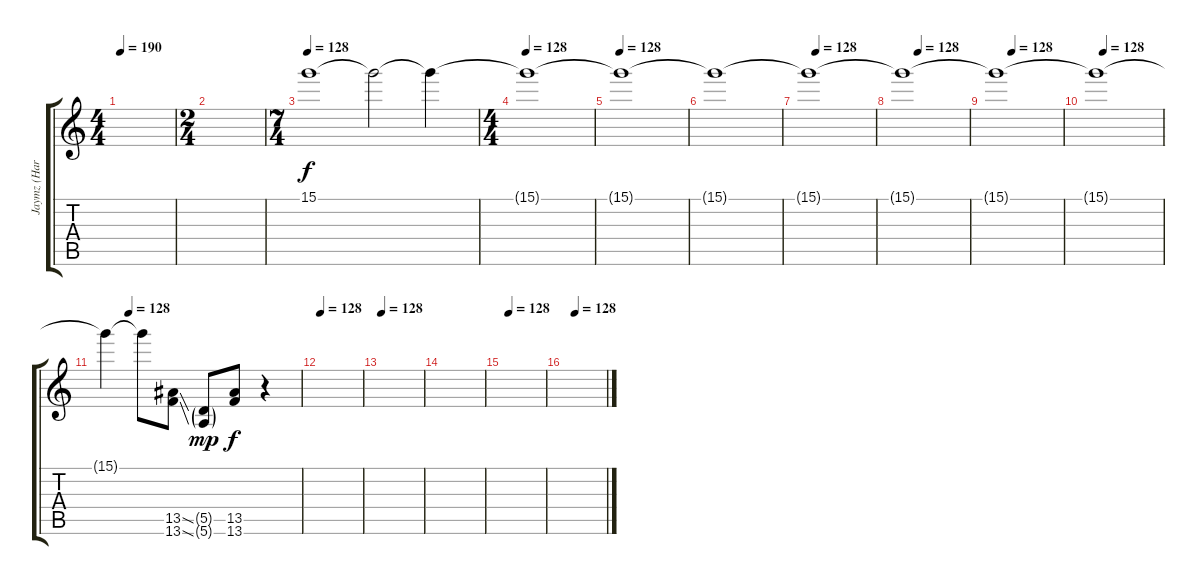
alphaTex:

\track ("Jaymz (Harmony)" "Jaymz (Har") {instrument distortionguitar}
\staff {score tabs}
\tuning (E4 B3 G3 D3 A2 E2) {hide}
\ts (4 4)
\tempo 190
\clef g2
\ks c
|
\ts (2 4)
|
\ts (7 4)
\tempo 128
15.1.1{volume 7} 15.1{t}.2 15.1{t}.4 |
\ts (4 4)
\tempo 128
15.1{t}.1 |
\tempo 128
15.1{t}.1 |
15.1{t}.1 |
\tempo (128 0.125)
15.1{t}.1 |
\tempo (128 0.25)
15.1{t}.1 |
\tempo (128 0.25)
15.1{t}.1 |
\tempo (128 0.125)
15.1{t}.1 |
\tempo (128 0.125)
15.1{t}.4 15.1{t}.8 (13.5{ss} 13.6{ss}).8{volume 11} (5.5{g} 5.6{g}).8{dy mp} (13.5 13.6).8{dy f} r.4 |
\tempo 128
|
\tempo 128
|
|
\tempo (128 0.125)
|
\tempo (128 0.25)
